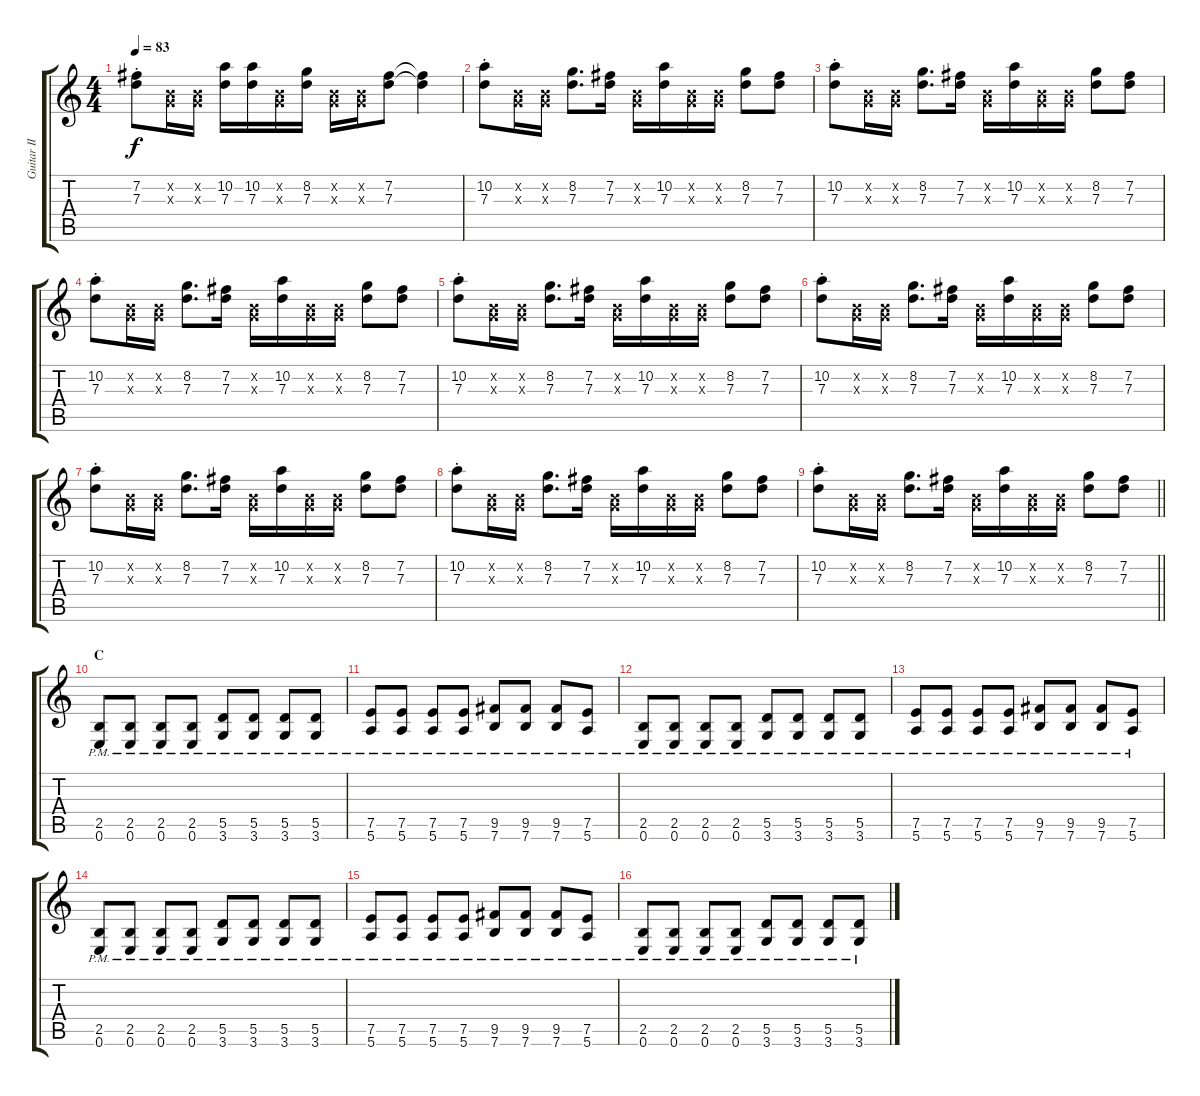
\track ("Guitar II - Kita" "Guitar II ") {instrument overdrivenguitar}
\staff {score tabs}
\tuning (E4 B3 G3 D3 A2 E2) {hide}
\ts (4 4)
\tempo 83
\clef g2
\ks c
(7.2{st} 7.3{st}).8{dy f} (0.2{x} 0.3{x}).16 (0.2{x} 0.3{x}).16 (10.2 7.3).16 (10.2 7.3).16 (0.2{x} 0.3{x}).16 (8.2 7.3).16 (0.2{x} 0.3{x}).16 (0.2{x} 0.3{x}).16 (7.2 7.3).8 (7.2{t} 7.3{t}).4 |
(10.2{st} 7.3{st}).8 (0.2{x} 0.3{x}).16 (0.2{x} 0.3{x}).16 (8.2 7.3).8{d} (7.2 7.3).16 (0.2{x} 0.3{x}).16 (10.2 7.3).16 (0.2{x} 0.3{x}).16 (0.2{x} 0.3{x}).16 (8.2 7.3).8 (7.2 7.3).8 |
(10.2{st} 7.3{st}).8 (0.2{x} 0.3{x}).16 (0.2{x} 0.3{x}).16 (8.2 7.3).8{d} (7.2 7.3).16 (0.2{x} 0.3{x}).16 (10.2 7.3).16 (0.2{x} 0.3{x}).16 (0.2{x} 0.3{x}).16 (8.2 7.3).8 (7.2 7.3).8 |
(10.2{st} 7.3{st}).8 (0.2{x} 0.3{x}).16 (0.2{x} 0.3{x}).16 (8.2 7.3).8{d} (7.2 7.3).16 (0.2{x} 0.3{x}).16 (10.2 7.3).16 (0.2{x} 0.3{x}).16 (0.2{x} 0.3{x}).16 (8.2 7.3).8 (7.2 7.3).8 |
(10.2{st} 7.3{st}).8 (0.2{x} 0.3{x}).16 (0.2{x} 0.3{x}).16 (8.2 7.3).8{d} (7.2 7.3).16 (0.2{x} 0.3{x}).16 (10.2 7.3).16 (0.2{x} 0.3{x}).16 (0.2{x} 0.3{x}).16 (8.2 7.3).8 (7.2 7.3).8 |
(10.2{st} 7.3{st}).8 (0.2{x} 0.3{x}).16 (0.2{x} 0.3{x}).16 (8.2 7.3).8{d} (7.2 7.3).16 (0.2{x} 0.3{x}).16 (10.2 7.3).16 (0.2{x} 0.3{x}).16 (0.2{x} 0.3{x}).16 (8.2 7.3).8 (7.2 7.3).8 |
(10.2{st} 7.3{st}).8 (0.2{x} 0.3{x}).16 (0.2{x} 0.3{x}).16 (8.2 7.3).8{d} (7.2 7.3).16 (0.2{x} 0.3{x}).16 (10.2 7.3).16 (0.2{x} 0.3{x}).16 (0.2{x} 0.3{x}).16 (8.2 7.3).8 (7.2 7.3).8 |
(10.2{st} 7.3{st}).8 (0.2{x} 0.3{x}).16 (0.2{x} 0.3{x}).16 (8.2 7.3).8{d} (7.2 7.3).16 (0.2{x} 0.3{x}).16 (10.2 7.3).16 (0.2{x} 0.3{x}).16 (0.2{x} 0.3{x}).16 (8.2 7.3).8 (7.2 7.3).8 |
\barLineRight lightlight
(10.2{st} 7.3{st}).8 (0.2{x} 0.3{x}).16 (0.2{x} 0.3{x}).16 (8.2 7.3).8{d} (7.2 7.3).16 (0.2{x} 0.3{x}).16 (10.2 7.3).16 (0.2{x} 0.3{x}).16 (0.2{x} 0.3{x}).16 (8.2 7.3).8 (7.2 7.3).8 |
\section ("" "C")
(2.5{pm} 0.6{pm}).8 (2.5{pm} 0.6{pm}).8 (2.5{pm} 0.6{pm}).8 (2.5{pm} 0.6{pm}).8 (5.5{pm} 3.6{pm}).8 (5.5{pm} 3.6{pm}).8 (5.5{pm} 3.6{pm}).8 (5.5{pm} 3.6{pm}).8 |
(7.5{pm} 5.6{pm}).8 (7.5{pm} 5.6{pm}).8 (7.5{pm} 5.6{pm}).8 (7.5{pm} 5.6{pm}).8 (9.5{pm} 7.6{pm}).8 (9.5{pm} 7.6{pm}).8 (9.5{pm} 7.6{pm}).8 (7.5{pm} 5.6{pm}).8 |
(2.5{pm} 0.6{pm}).8 (2.5{pm} 0.6{pm}).8 (2.5{pm} 0.6{pm}).8 (2.5{pm} 0.6{pm}).8 (5.5{pm} 3.6{pm}).8 (5.5{pm} 3.6{pm}).8 (5.5{pm} 3.6{pm}).8 (5.5{pm} 3.6{pm}).8 |
(7.5{pm} 5.6{pm}).8 (7.5{pm} 5.6{pm}).8 (7.5{pm} 5.6{pm}).8 (7.5{pm} 5.6{pm}).8 (9.5{pm} 7.6{pm}).8 (9.5{pm} 7.6{pm}).8 (9.5{pm} 7.6{pm}).8 (7.5{pm} 5.6{pm}).8 |
(2.5{pm} 0.6{pm}).8 (2.5{pm} 0.6{pm}).8 (2.5{pm} 0.6{pm}).8 (2.5{pm} 0.6{pm}).8 (5.5{pm} 3.6{pm}).8 (5.5{pm} 3.6{pm}).8 (5.5{pm} 3.6{pm}).8 (5.5{pm} 3.6{pm}).8 |
(7.5{pm} 5.6{pm}).8 (7.5{pm} 5.6{pm}).8 (7.5{pm} 5.6{pm}).8 (7.5{pm} 5.6{pm}).8 (9.5{pm} 7.6{pm}).8 (9.5{pm} 7.6{pm}).8 (9.5{pm} 7.6{pm}).8 (7.5{pm} 5.6{pm}).8 |
(2.5{pm} 0.6{pm}).8 (2.5{pm} 0.6{pm}).8 (2.5{pm} 0.6{pm}).8 (2.5{pm} 0.6{pm}).8 (5.5{pm} 3.6{pm}).8 (5.5{pm} 3.6{pm}).8 (5.5{pm} 3.6{pm}).8 (5.5{pm} 3.6{pm}).8
